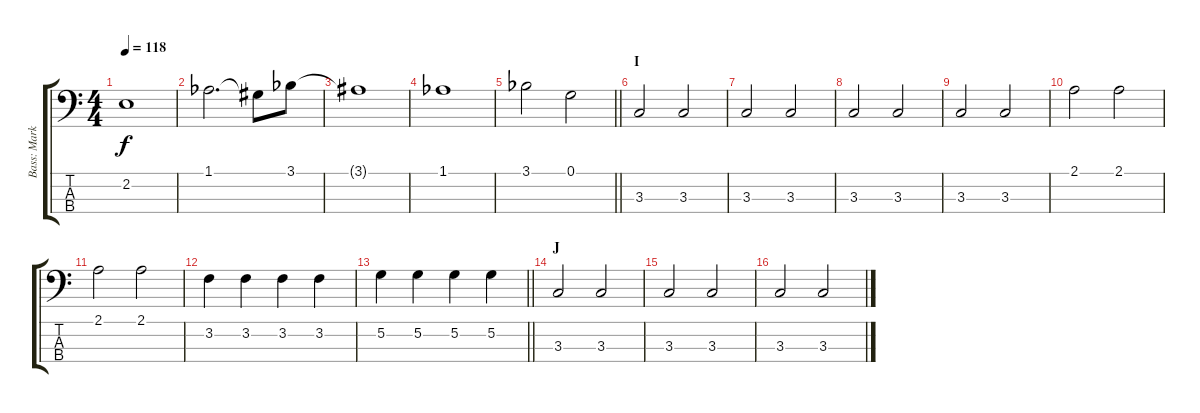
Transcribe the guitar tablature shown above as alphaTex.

\track ("Bass: Mark" "Bass: Mark") {instrument synthbass2}
\staff {score tabs}
\tuning (G2 D2 A1 E1) {hide}
\ts (4 4)
\tempo 118
\clef f4
\ks c
2.2.1{dy f} |
1.1{acc b}.2{d} 1.1{t}.8 3.1{acc b}.8 |
3.1{t}.1 |
1.1{acc b}.1 |
\barLineRight lightlight
3.1{acc b}.2 0.1.2 |
\section ("" "I")
3.3.2 3.3.2 |
3.3.2 3.3.2 |
3.3.2 3.3.2 |
3.3.2 3.3.2 |
2.1.2 2.1.2 |
2.1.2 2.1.2 |
3.2.4 3.2.4 3.2.4 3.2.4 |
\barLineRight lightlight
5.2.4 5.2.4 5.2.4 5.2.4 |
\section ("" "J")
3.3.2 3.3.2 |
3.3.2 3.3.2 |
3.3.2 3.3.2
